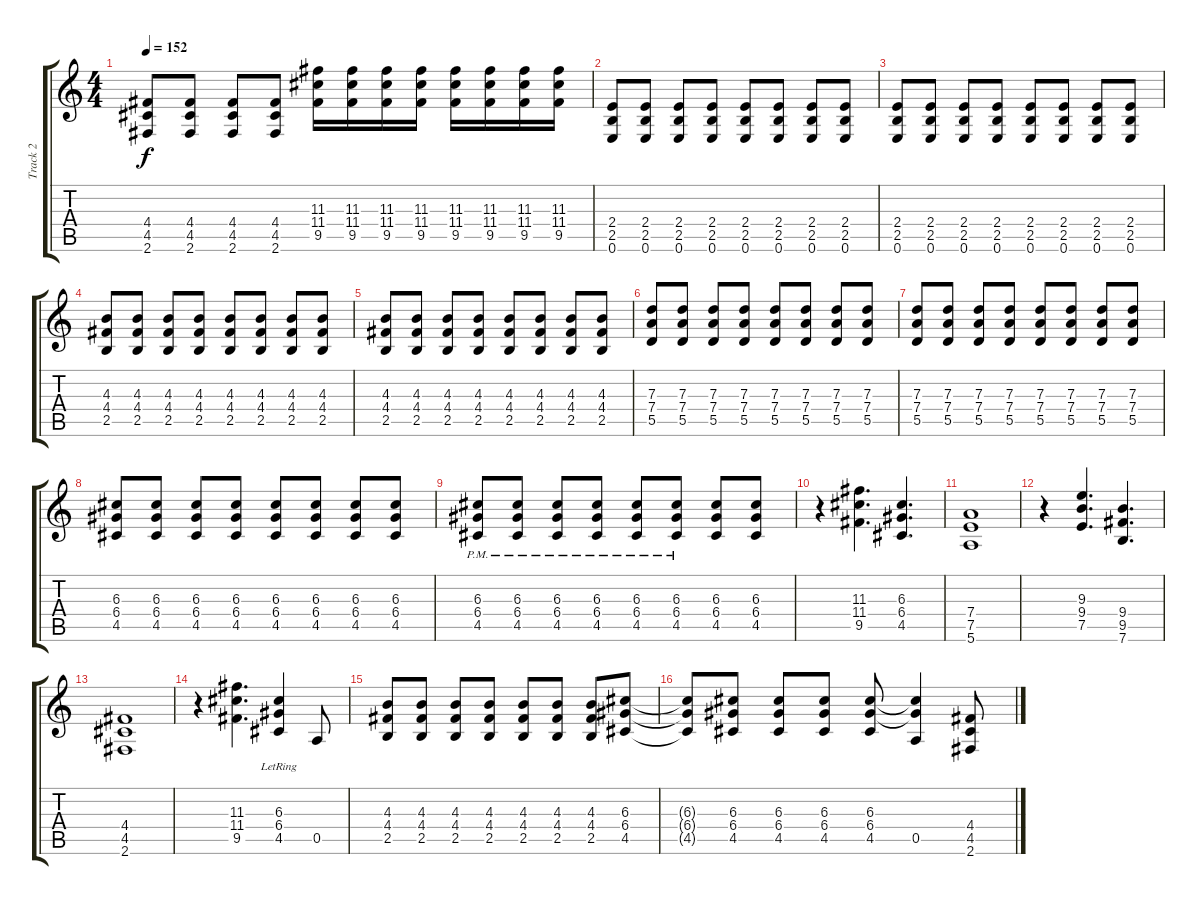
\track ("Track 2" "Track 2") {instrument distortionguitar}
\staff {score tabs}
\tuning (E4 B3 G3 D3 A2 E2) {hide}
\ts (4 4)
\tempo 152
\clef g2
\ks c
(4.4{t} 4.5{t} 2.6{t}).8{dy f} (4.4 4.5 2.6).8 (4.4 4.5 2.6).8 (4.4 4.5 2.6).8 (11.3 11.4 9.5).16 (11.3 11.4 9.5).16 (11.3 11.4 9.5).16 (11.3 11.4 9.5).16 (11.3 11.4 9.5).16 (11.3 11.4 9.5).16 (11.3 11.4 9.5).16 (11.3 11.4 9.5).16 |
(2.4 2.5 0.6).8 (2.4 2.5 0.6).8 (2.4 2.5 0.6).8 (2.4 2.5 0.6).8 (2.4 2.5 0.6).8 (2.4 2.5 0.6).8 (2.4 2.5 0.6).8 (2.4 2.5 0.6).8 |
(2.4 2.5 0.6).8 (2.4 2.5 0.6).8 (2.4 2.5 0.6).8 (2.4 2.5 0.6).8 (2.4 2.5 0.6).8 (2.4 2.5 0.6).8 (2.4 2.5 0.6).8 (2.4 2.5 0.6).8 |
(4.3 4.4 2.5).8 (4.3 4.4 2.5).8 (4.3 4.4 2.5).8 (4.3 4.4 2.5).8 (4.3 4.4 2.5).8 (4.3 4.4 2.5).8 (4.3 4.4 2.5).8 (4.3 4.4 2.5).8 |
(4.3 4.4 2.5).8 (4.3 4.4 2.5).8 (4.3 4.4 2.5).8 (4.3 4.4 2.5).8 (4.3 4.4 2.5).8 (4.3 4.4 2.5).8 (4.3 4.4 2.5).8 (4.3 4.4 2.5).8 |
(7.3 7.4 5.5).8 (7.3 7.4 5.5).8 (7.3 7.4 5.5).8 (7.3 7.4 5.5).8 (7.3 7.4 5.5).8 (7.3 7.4 5.5).8 (7.3 7.4 5.5).8 (7.3 7.4 5.5).8 |
(7.3 7.4 5.5).8 (7.3 7.4 5.5).8 (7.3 7.4 5.5).8 (7.3 7.4 5.5).8 (7.3 7.4 5.5).8 (7.3 7.4 5.5).8 (7.3 7.4 5.5).8 (7.3 7.4 5.5).8 |
(6.3 6.4 4.5).8 (6.3 6.4 4.5).8 (6.3 6.4 4.5).8 (6.3 6.4 4.5).8 (6.3 6.4 4.5).8 (6.3 6.4 4.5).8 (6.3 6.4 4.5).8 (6.3 6.4 4.5).8 |
(6.3{pm} 6.4{pm} 4.5).8 (6.3{pm} 6.4{pm} 4.5).8 (6.3{pm} 6.4{pm} 4.5).8 (6.3{pm} 6.4{pm} 4.5).8 (6.3{pm} 6.4 4.5).8 (6.3{pm} 6.4 4.5).8 (6.3 6.4 4.5).8 (6.3 6.4 4.5).8 |
r.4{volume 11} (11.3 11.4 9.5).4{d} (6.3 6.4 4.5).4{d} |
(7.4 7.5 5.6).1 |
r.4 (9.3 9.4 7.5).4{d} (9.4 9.5 7.6).4{d} |
(4.4 4.5 2.6).1 |
r.4 (11.3 11.4 9.5).4{d} (6.3{lr} 6.4{lr} 4.5).4 0.5.8 |
(4.3 4.4 2.5).8 (4.3 4.4 2.5).8 (4.3 4.4 2.5).8 (4.3 4.4 2.5).8 (4.3 4.4 2.5).8 (4.3 4.4 2.5).8 (4.3 4.4 2.5).8 (6.3 6.4 4.5).8 |
(6.3{t} 6.4{t} 4.5{t}).8 (6.3 6.4 4.5).8 (6.3 6.4 4.5).8 (6.3 6.4 4.5).8 (6.3 6.4 4.5).8 (6.3{t} 6.4{t} 0.5).4 (4.4 4.5 2.6).8
